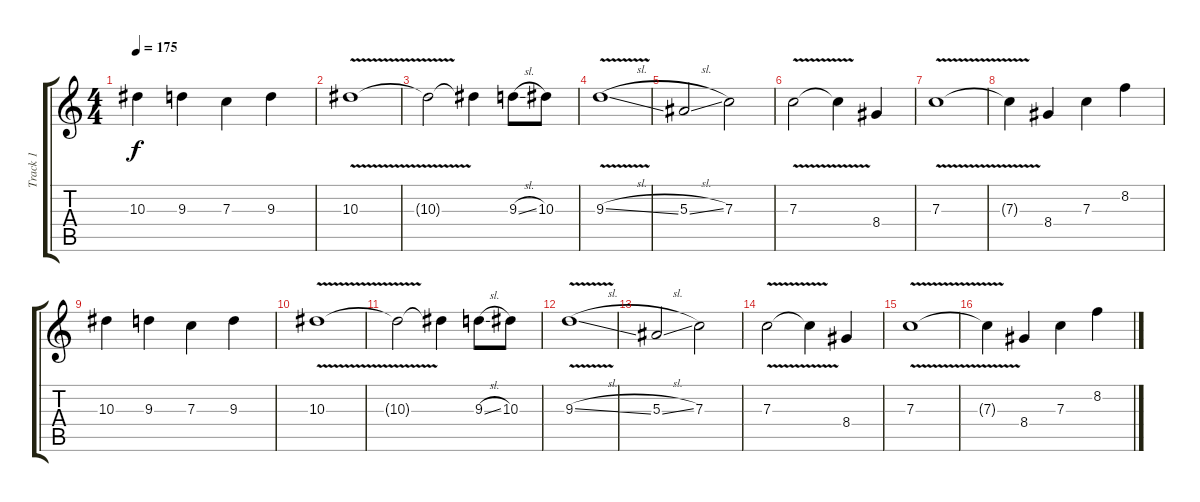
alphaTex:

\track ("Track 1" "Track 1") {instrument distortionguitar}
\staff {score tabs}
\tuning (D4 A3 F3 C3 G2 C2) {hide}
\ts (4 4)
\tempo 175
\clef g2
\ks c
10.3.4{dy f} 9.3.4 7.3.4 9.3.4 |
10.3{v}.1 |
10.3{t}.2 10.3{t}.4 9.3{sl}.8 10.3.8 |
9.3{v sl}.1 |
5.3{sl}.2 7.3.2 |
7.3{v}.2{balance 14} 7.3{t}.4 8.4.4 |
7.3{v}.1 |
7.3{t}.4 8.4.4 7.3.4 8.2.4 |
10.3.4 9.3.4 7.3.4 9.3.4 |
10.3{v}.1 |
10.3{t}.2 10.3{t}.4 9.3{sl}.8 10.3.8 |
9.3{v sl}.1 |
5.3{sl}.2 7.3.2 |
7.3{v}.2 7.3{t}.4 8.4.4 |
7.3{v}.1 |
7.3{t}.4 8.4.4 7.3.4 8.2.4
